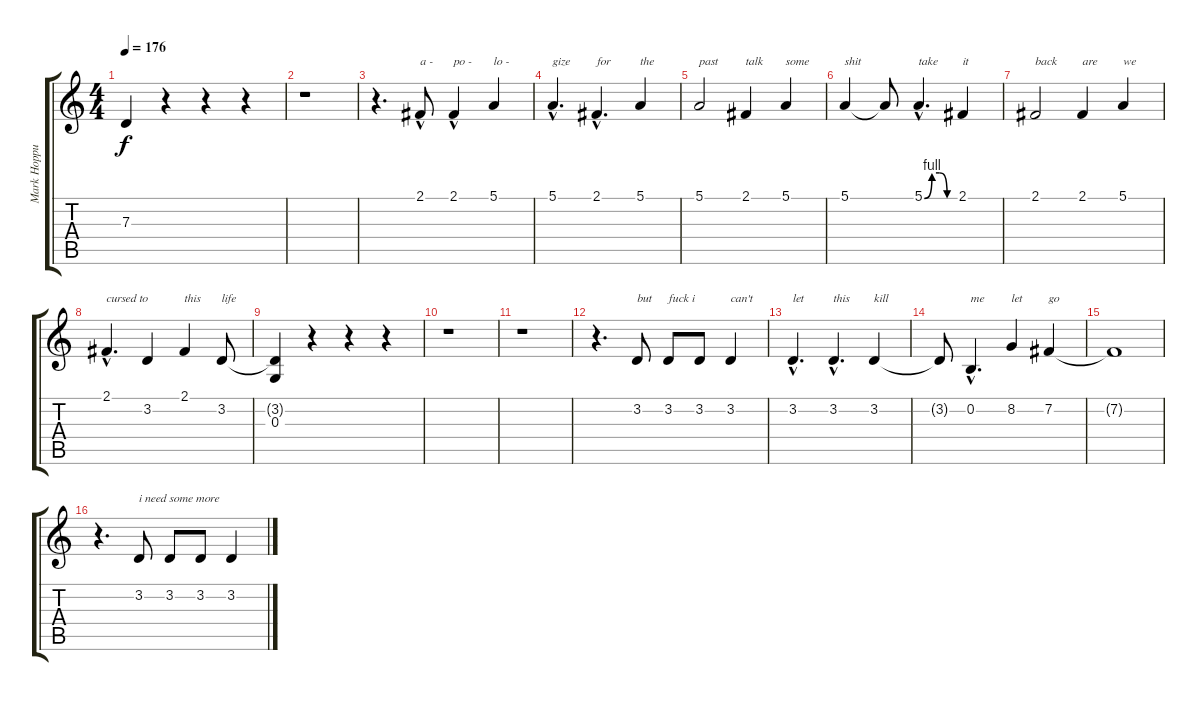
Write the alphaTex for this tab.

\track ("Mark Hoppus - Vocal" "Mark Hoppu") {instrument lead6voice}
\staff {score tabs}
\tuning (E4 B3 G3 D3 A2 E2) {hide}
\ts (4 4)
\tempo 176
\clef g2
\ks c
7.3{t}.4{dy f} r.4 r.4 r.4 |
r.1 |
r.4{d} 2.1{hac}.8{txt "a -"} 2.1{hac}.4{txt "po -"} 5.1.4{txt "lo -"} |
5.1{hac}.4{d txt "gize"} 2.1{hac}.4{d txt "for"} 5.1.4{txt "the"} |
5.1.2{txt "past"} 2.1.4{txt "talk"} 5.1.4{txt "some"} |
5.1.4{txt "shit"} 5.1{t}.8 5.1{be (custom 0 0 15 4 30 4 45 0 60 0) hac}.4{d txt "take"} 2.1.4{txt "it"} |
2.1.2{txt "back"} 2.1.4{txt "are"} 5.1.4{txt "we"} |
2.1{hac}.4{d txt "cursed to"} 3.2.4 2.1.4{txt "this"} 3.2.8{txt "life"} |
(3.2{t} 0.3).4 r.4 r.4 r.4 |
r.1 |
r.1 |
r.4{d} 3.2.8{txt "but"} 3.2.8{txt "fuck i"} 3.2.8 3.2.4{txt "can't"} |
3.2{hac}.4{d txt "let"} 3.2{hac}.4{d txt "this"} 3.2.4{txt "kill"} |
3.2{t}.8 0.2{hac}.4{d txt "me"} 8.2.4{txt "let"} 7.2.4{txt "go"} |
7.2{t}.1 |
r.4{d} 3.2.8{txt "i need some more"} 3.2.8 3.2.8 3.2.4
